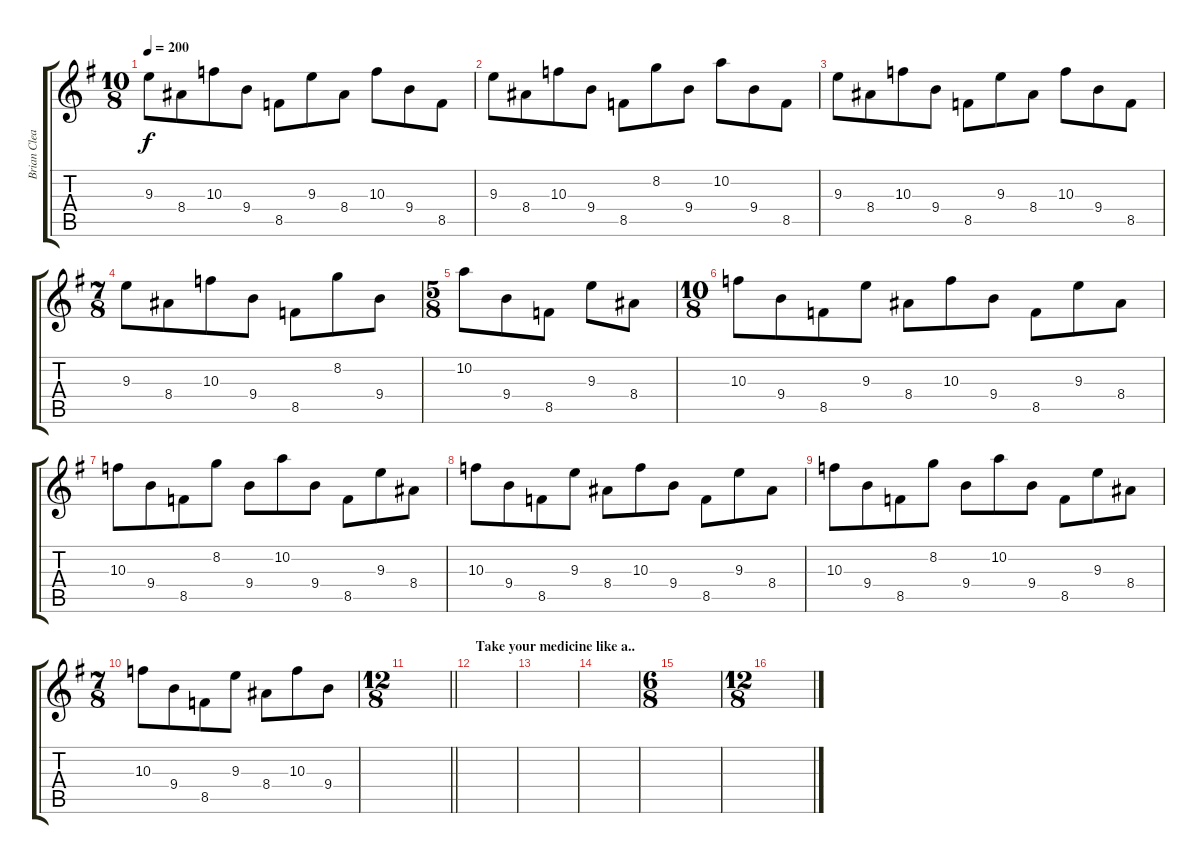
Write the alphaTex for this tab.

\track ("Brian Clean" "Brian Clea") {instrument electricguitarclean}
\staff {score tabs}
\tuning (E4 B3 G3 D3 A2 E2) {hide}
\ts (10 8)
\tempo 200
\clef g2
\ks g
9.3.8{dy f} 8.4.8 10.3.8 9.4.8 8.5.8 9.3.8 8.4.8 10.3.8 9.4.8 8.5.8 |
9.3.8 8.4.8 10.3.8 9.4.8 8.5.8 8.2.8 9.4.8 10.2.8 9.4.8 8.5.8 |
9.3.8 8.4.8 10.3.8 9.4.8 8.5.8 9.3.8 8.4.8 10.3.8 9.4.8 8.5.8 |
\ts (7 8)
9.3.8 8.4.8 10.3.8 9.4.8 8.5.8 8.2.8 9.4.8 |
\ts (5 8)
10.2.8 9.4.8 8.5.8 9.3.8 8.4.8 |
\ts (10 8)
10.3.8 9.4.8 8.5.8 9.3.8 8.4.8 10.3.8 9.4.8 8.5.8 9.3.8 8.4.8 |
10.3.8 9.4.8 8.5.8 8.2.8 9.4.8 10.2.8 9.4.8 8.5.8 9.3.8 8.4.8 |
10.3.8 9.4.8 8.5.8 9.3.8 8.4.8 10.3.8 9.4.8 8.5.8 9.3.8 8.4.8 |
10.3.8 9.4.8 8.5.8 8.2.8 9.4.8 10.2.8 9.4.8 8.5.8 9.3.8 8.4.8 |
\ts (7 8)
10.3.8 9.4.8 8.5.8 9.3.8 8.4.8 10.3.8 9.4.8 |
\ts (12 8)
\barLineRight lightlight
|
\section ("" "Take your medicine like a..")
|
|
|
\ts (6 8)
|
\ts (12 8)
